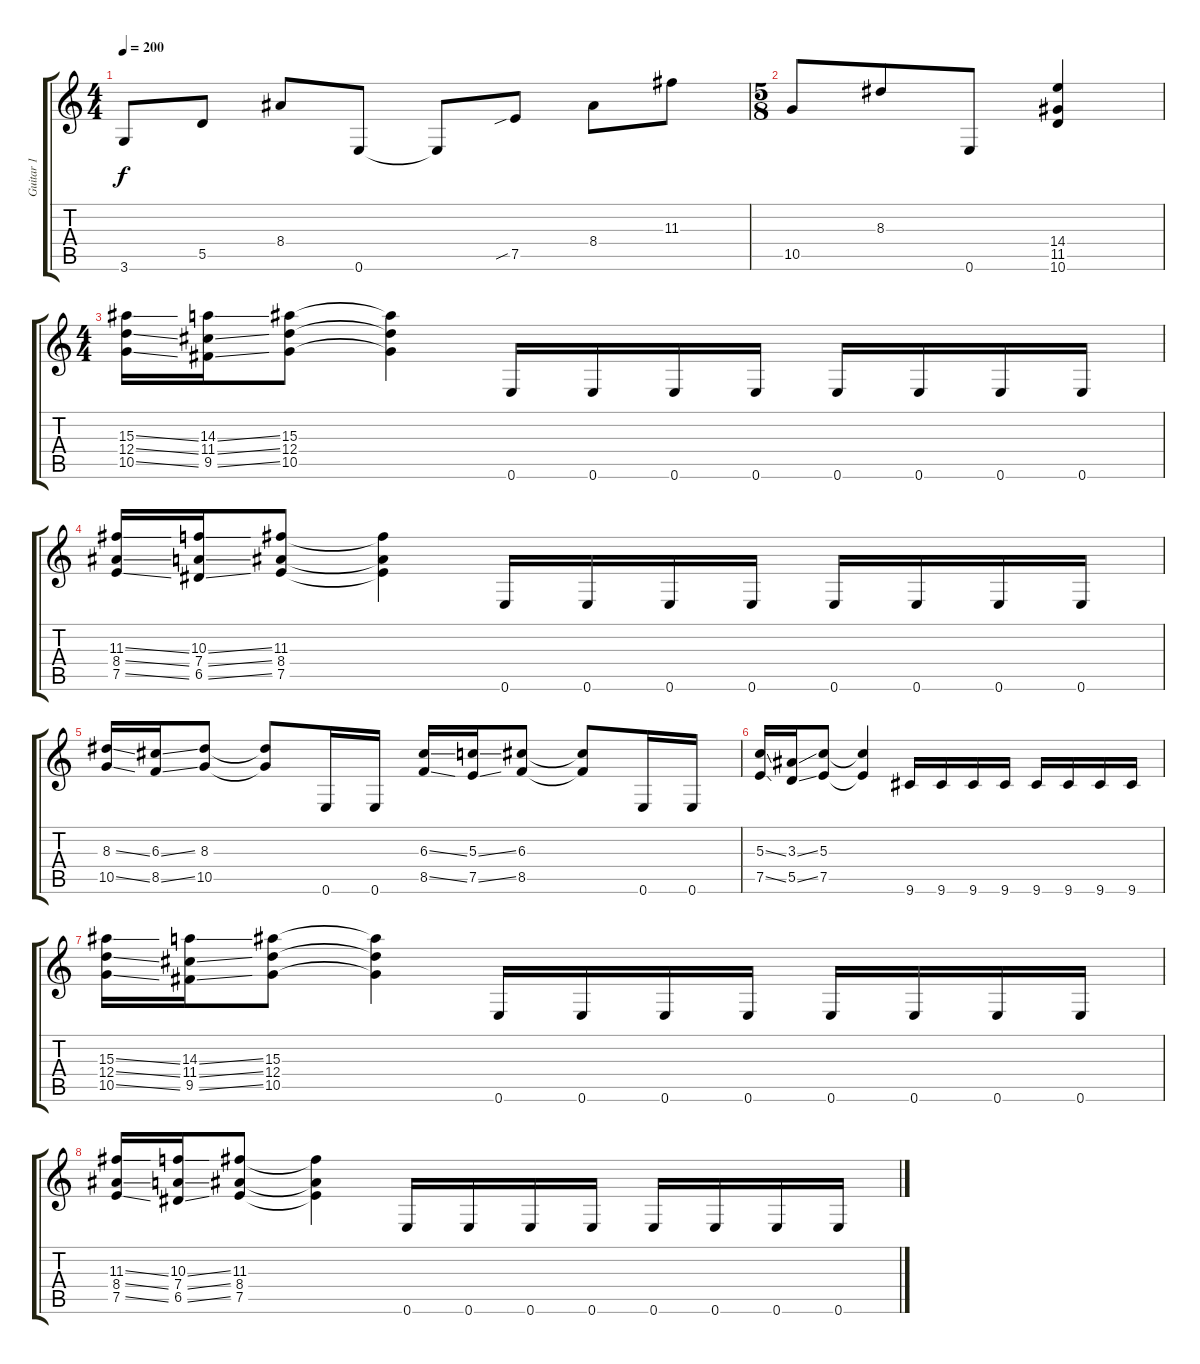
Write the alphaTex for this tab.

\track ("Guitar 1" "Guitar 1") {instrument distortionguitar}
\staff {score tabs}
\tuning (E4 B3 G3 D3 A2 E2) {hide}
\ts (4 4)
\tempo 200
\clef g2
\ks c
3.6.8{dy f} 5.5.8 8.4.8 0.6.8 0.6{t}.8 7.5{sib}.8 8.4.8 11.3.8 |
\ts (5 8)
10.5.8 8.3.8 0.6.8 (14.4 11.5 10.6).4 |
\ts (4 4)
(15.3{ss} 12.4{ss} 10.5{ss}).16 (14.3{ss} 11.4{ss} 9.5{ss}).16 (15.3 12.4 10.5).8 (15.3{t} 12.4{t} 10.5{t}).4 0.6.16 0.6.16 0.6.16 0.6.16 0.6.16 0.6.16 0.6.16 0.6.16 |
(11.3{ss} 8.4{ss} 7.5{ss}).16 (10.3{ss} 7.4{ss} 6.5{ss}).16 (11.3 8.4 7.5).8 (11.3{t} 8.4{t} 7.5{t}).4 0.6.16 0.6.16 0.6.16 0.6.16 0.6.16 0.6.16 0.6.16 0.6.16 |
(8.3{ss} 10.5{ss}).16 (6.3{ss} 8.5{ss}).16 (8.3 10.5).8 (8.3{t} 10.5{t}).8 0.6.16 0.6.16 (6.3{ss} 8.5{ss}).16 (5.3{ss} 7.5{ss}).16 (6.3 8.5).8 (6.3{t} 8.5{t}).8 0.6.16 0.6.16 |
(5.3{ss} 7.5{ss}).16 (3.3{ss} 5.5{ss}).16 (5.3 7.5).8 (5.3{t} 7.5{t}).4 9.6.16 9.6.16 9.6.16 9.6.16 9.6.16 9.6.16 9.6.16 9.6.16 |
(15.3{ss} 12.4{ss} 10.5{ss}).16 (14.3{ss} 11.4{ss} 9.5{ss}).16 (15.3 12.4 10.5).8 (15.3{t} 12.4{t} 10.5{t}).4 0.6.16 0.6.16 0.6.16 0.6.16 0.6.16 0.6.16 0.6.16 0.6.16 |
(11.3{ss} 8.4{ss} 7.5{ss}).16 (10.3{ss} 7.4{ss} 6.5{ss}).16 (11.3 8.4 7.5).8 (11.3{t} 8.4{t} 7.5{t}).4 0.6.16 0.6.16 0.6.16 0.6.16 0.6.16 0.6.16 0.6.16 0.6.16
